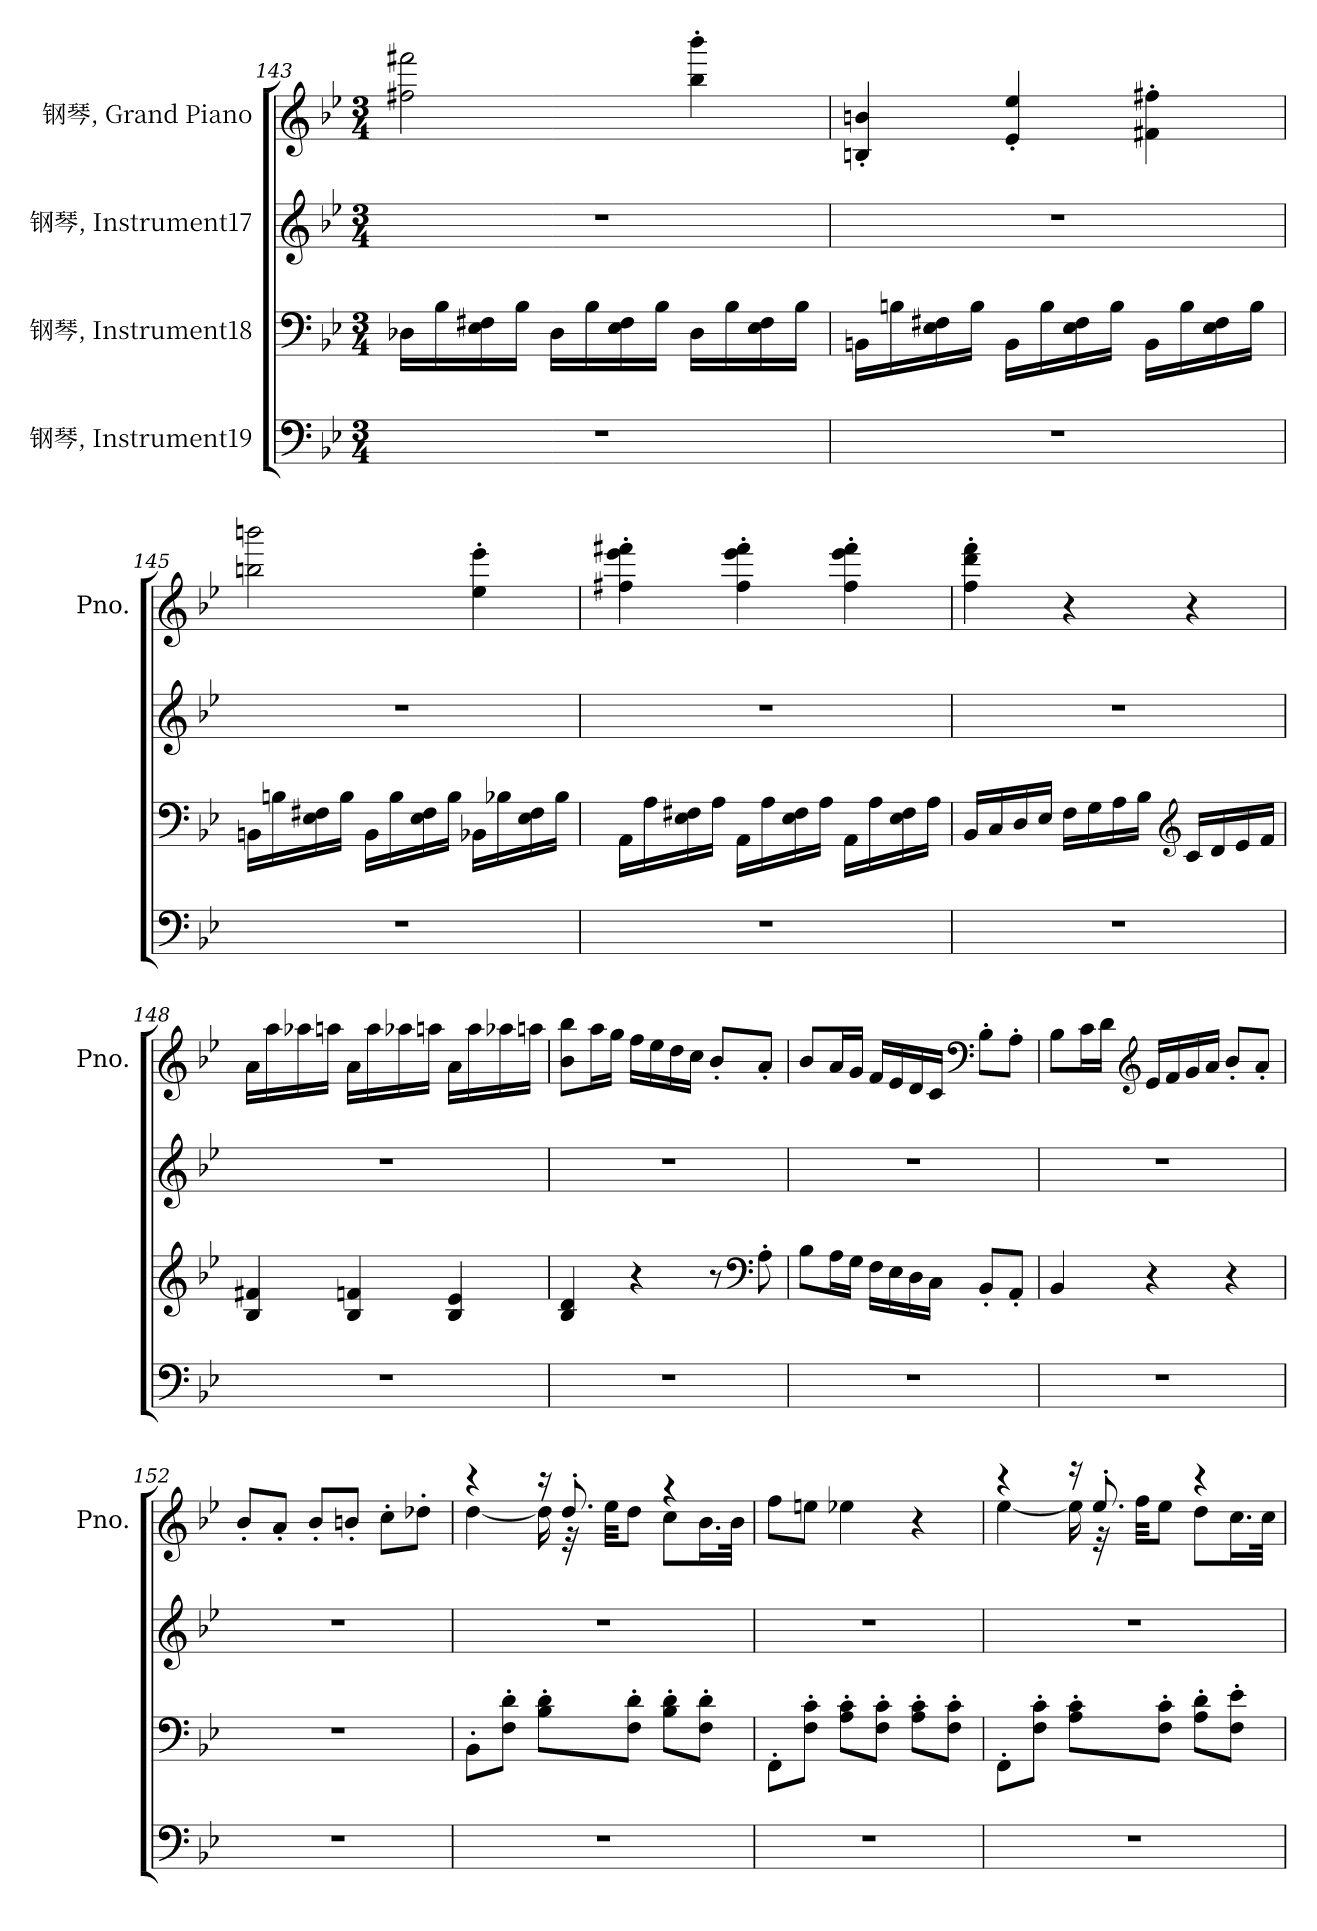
**kern	**kern	**kern	**kern
*part4	*part3	*part2	*part1
*staff4	*staff3	*staff2	*staff1
*I"钢琴, Instrument19	*I"钢琴, Instrument18	*I"钢琴, Instrument17	*I"钢琴, Grand Piano
*	*	*	*I'Pno.
*clefF4	*clefF4	*clefG2	*clefG2
*k[b-e-]	*k[b-e-]	*k[b-e-]	*k[b-e-]
*M3/4	*M3/4	*M3/4	*M3/4
=143	=143	=143	=143
2.r	16D-X\LL	2.r	2ff#X\ 2fff#X\
.	16B-\	.	.
.	16E-\ 16F#X\	.	.
.	16B-\JJ	.	.
.	16D-\LL	.	.
.	16B-\	.	.
.	16E-\ 16F#\	.	.
.	16B-\JJ	.	.
.	16D-\LL	.	4bb-\' 4bbb-\'
.	16B-\	.	.
.	16E-\ 16F#\	.	.
.	16B-\JJ	.	.
!!LO:LB:g=z
=144	=144	=144	=144
2.r	16BBn\LL	2.r	4Bn/' 4bn/'
.	16Bn\	.	.
.	16E-\ 16F#X\	.	.
.	16B\JJ	.	.
.	16BB\LL	.	4e-/' 4ee-/'
.	16B\	.	.
.	16E-\ 16F#\	.	.
.	16B\JJ	.	.
.	16BB\LL	.	4f#X\' 4ff#X\'
.	16B\	.	.
.	16E-\ 16F#\	.	.
.	16B\JJ	.	.
=145	=145	=145	=145
2.r	16BBn\LL	2.r	2bbn\ 2bbbn\
.	16Bn\	.	.
.	16E-\ 16F#X\	.	.
.	16B\JJ	.	.
.	16BB\LL	.	.
.	16B\	.	.
.	16E-\ 16F#\	.	.
.	16B\JJ	.	.
.	16BB-X\LL	.	4ee-\' 4eee-\'
.	16B-X\	.	.
.	16E-\ 16F#\	.	.
.	16B-\JJ	.	.
!!LO:LB:g=z
=146	=146	=146	=146
2.r	16AA\LL	2.r	4ff#X\' 4eee-\' 4fff#X\'
.	16A\	.	.
.	16E-\ 16F#X\	.	.
.	16A\JJ	.	.
.	16AA\LL	.	4ff#\' 4eee-\' 4fff#\'
.	16A\	.	.
.	16E-\ 16F#\	.	.
.	16A\JJ	.	.
.	16AA\LL	.	4ff#\' 4eee-\' 4fff#\'
.	16A\	.	.
.	16E-\ 16F#\	.	.
.	16A\JJ	.	.
=147	=147	=147	=147
2.r	16BB-/LL	2.r	4ff\' 4ddd\' 4fff\'
.	16C/	.	.
.	16D/	.	.
.	16E-/JJ	.	.
.	16F\LL	.	4r
.	16G\	.	.
.	16A\	.	.
.	16B-\JJ	.	.
*	*clefG2	*	*
.	16c/LL	.	4r
.	16d/	.	.
.	16e-/	.	.
.	16f/JJ	.	.
!!LO:PB:g=z
=148	=148	=148	=148
2.r	4B-/ 4f#X/	2.r	16a\LL
.	.	.	16aa\
.	.	.	16aa-X\
.	.	.	16aan\JJ
.	4B-/ 4fn/	.	16a\LL
.	.	.	16aa\
.	.	.	16aa-X\
.	.	.	16aan\JJ
.	4B-/ 4e-/	.	16a\LL
.	.	.	16aa\
.	.	.	16aa-X\
.	.	.	16aan\JJ
=149	=149	=149	=149
2.r	4B-/ 4d/	2.r	8b-\ 8bb-\L
.	.	.	16aa\L
.	.	.	16gg\JJ
.	4r	.	16ff\LL
.	.	.	16ee-\
.	.	.	16dd\
.	.	.	16cc\JJ
.	8r	.	8b-'/L
*	*clefF4	*	*
.	8A'\	.	8a'/J
=150	=150	=150	=150
2.r	8B-\L	2.r	8b-/L
.	16A\L	.	16a/L
.	16G\JJ	.	16g/JJ
.	16F\LL	.	16f/LL
.	16E-\	.	16e-/
.	16D\	.	16d/
.	16C\JJ	.	16c/JJ
*	*	*	*clefF4
.	8BB-'/L	.	8B-'\L
.	8AA'/J	.	8A'\J
!!LO:LB:g=z
=151	=151	=151	=151
2.r	4BB-/	2.r	8B-\L
.	.	.	16c\L
.	.	.	16d\JJ
*	*	*	*clefG2
.	4r	.	16e-/LL
.	.	.	16f/
.	.	.	16g/
.	.	.	16a/JJ
.	4r	.	8b-'/L
.	.	.	8a'/J
=152	=152	=152	=152
2.r	2.r	2.r	8b-'/L
*	*	*	*MM136
.	.	.	8a'/J
*	*	*	*MM128
.	.	.	8b-'/L
*	*	*	*MM120
.	.	.	8bn'/J
*	*	*	*MM112
.	.	.	8cc'\L
*	*	*	*MM104
.	.	.	8dd-X'\J
=153	=153	=153	=153
*	*	*	*MM136
*	*	*	*^
2.r	8BB-'\L	2.r	4r	[4dd\
.	8F\' 8d\'J	.	.	.
*	*	*	*MM120	*
.	8B-\' 8d\'L	.	16r	16dd\]
.	.	.	8.dd'/	32r
.	.	.	.	32ee-\KKL
.	8F\' 8d\'J	.	.	8dd\J
.	8B-\' 8d\'L	.	4r	8cc\L
.	8F\' 8d\'J	.	.	16.b-\L
.	.	.	.	32b-\JJk
*	*	*	*v	*v
=154	=154	=154	=154
*	*	*	*MM144
2.r	8FF'\L	2.r	8ff\L
.	8F\' 8c\'J	.	8een\J
.	8A\' 8c\'L	.	4ee-X\
.	8F\' 8c\'J	.	.
.	8A\' 8c\'L	.	4r
.	8F\' 8c\'J	.	.
!!LO:LB:g=z
=155	=155	=155	=155
*	*	*	*^
2.r	8FF'\L	2.r	4r	[4ee-\
.	8F\' 8c\'J	.	.	.
.	8A\' 8c\'L	.	16r	16ee-\]
.	.	.	8.ee-'/	32r
.	.	.	.	32ff\KKL
.	8F\' 8c\'J	.	.	8ee-\J
.	8A\' 8d\'L	.	4r	8dd\L
.	8F\' 8e-\'J	.	.	16.cc\L
.	.	.	.	32cc\JJk
*	*	*	*v	*v
=	=	=	=
*-	*-	*-	*-
